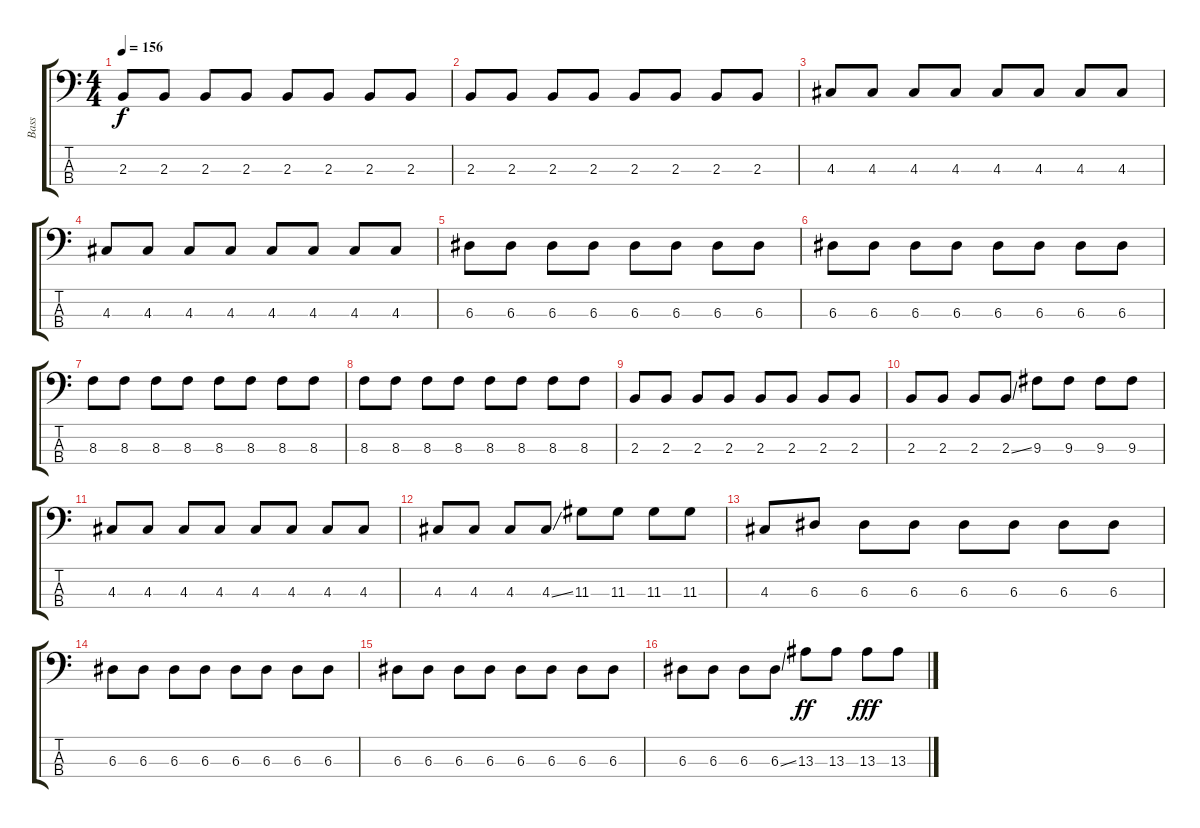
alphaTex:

\track ("Bass" "Bass") {instrument electricbassfinger}
\staff {score tabs}
\tuning (G2 D2 A1 C1) {hide}
\ts (4 4)
\tempo 156
\clef f4
\ks c
2.3.8{dy f} 2.3.8 2.3.8 2.3.8 2.3.8 2.3.8 2.3.8 2.3.8 |
2.3.8 2.3.8 2.3.8 2.3.8 2.3.8 2.3.8 2.3.8 2.3.8 |
4.3.8 4.3.8 4.3.8 4.3.8 4.3.8 4.3.8 4.3.8 4.3.8 |
4.3.8 4.3.8 4.3.8 4.3.8 4.3.8 4.3.8 4.3.8 4.3.8 |
6.3.8 6.3.8 6.3.8 6.3.8 6.3.8 6.3.8 6.3.8 6.3.8 |
6.3.8 6.3.8 6.3.8 6.3.8 6.3.8 6.3.8 6.3.8 6.3.8 |
8.3.8 8.3.8 8.3.8 8.3.8 8.3.8 8.3.8 8.3.8 8.3.8 |
8.3.8 8.3.8 8.3.8 8.3.8 8.3.8 8.3.8 8.3.8 8.3.8 |
2.3.8 2.3.8 2.3.8 2.3.8 2.3.8 2.3.8 2.3.8 2.3.8 |
2.3.8 2.3.8 2.3.8 2.3{ss}.8 9.3.8 9.3.8 9.3.8 9.3.8 |
4.3.8 4.3.8 4.3.8 4.3.8 4.3.8 4.3.8 4.3.8 4.3.8 |
4.3.8 4.3.8 4.3.8 4.3{ss}.8 11.3.8 11.3.8 11.3.8 11.3.8 |
4.3.8 6.3.8 6.3.8 6.3.8 6.3.8 6.3.8 6.3.8 6.3.8 |
6.3.8 6.3.8 6.3.8 6.3.8 6.3.8 6.3.8 6.3.8 6.3.8 |
6.3.8 6.3.8 6.3.8 6.3.8 6.3.8 6.3.8 6.3.8 6.3.8 |
6.3.8 6.3.8 6.3.8 6.3{ss}.8 13.3.8{dy ff} 13.3.8 13.3.8{dy fff} 13.3.8
